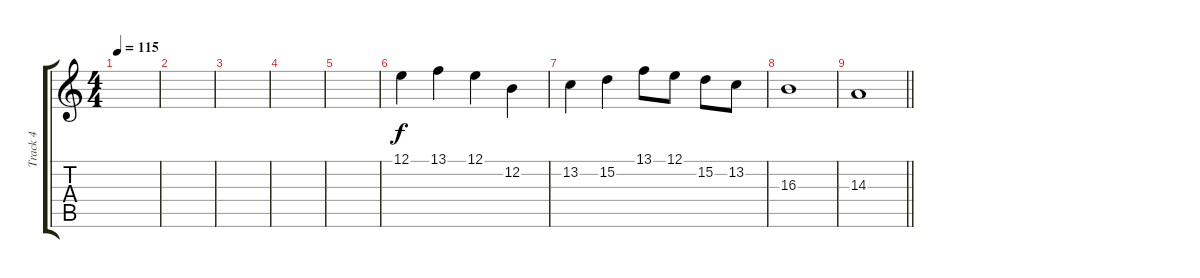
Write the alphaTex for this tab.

\track ("Track 4" "Track 4") {instrument violin}
\staff {score tabs}
\tuning (E4 B3 G3 D3 A2 E2) {hide}
\ts (4 4)
\tempo 115
\clef g2
\ks c
|
|
|
|
|
12.1.4 13.1.4 12.1.4 12.2.4 |
13.2.4 15.2.4 13.1.8 12.1.8 15.2.8 13.2.8 |
16.3.1 |
\barLineRight lightlight
14.3.1
